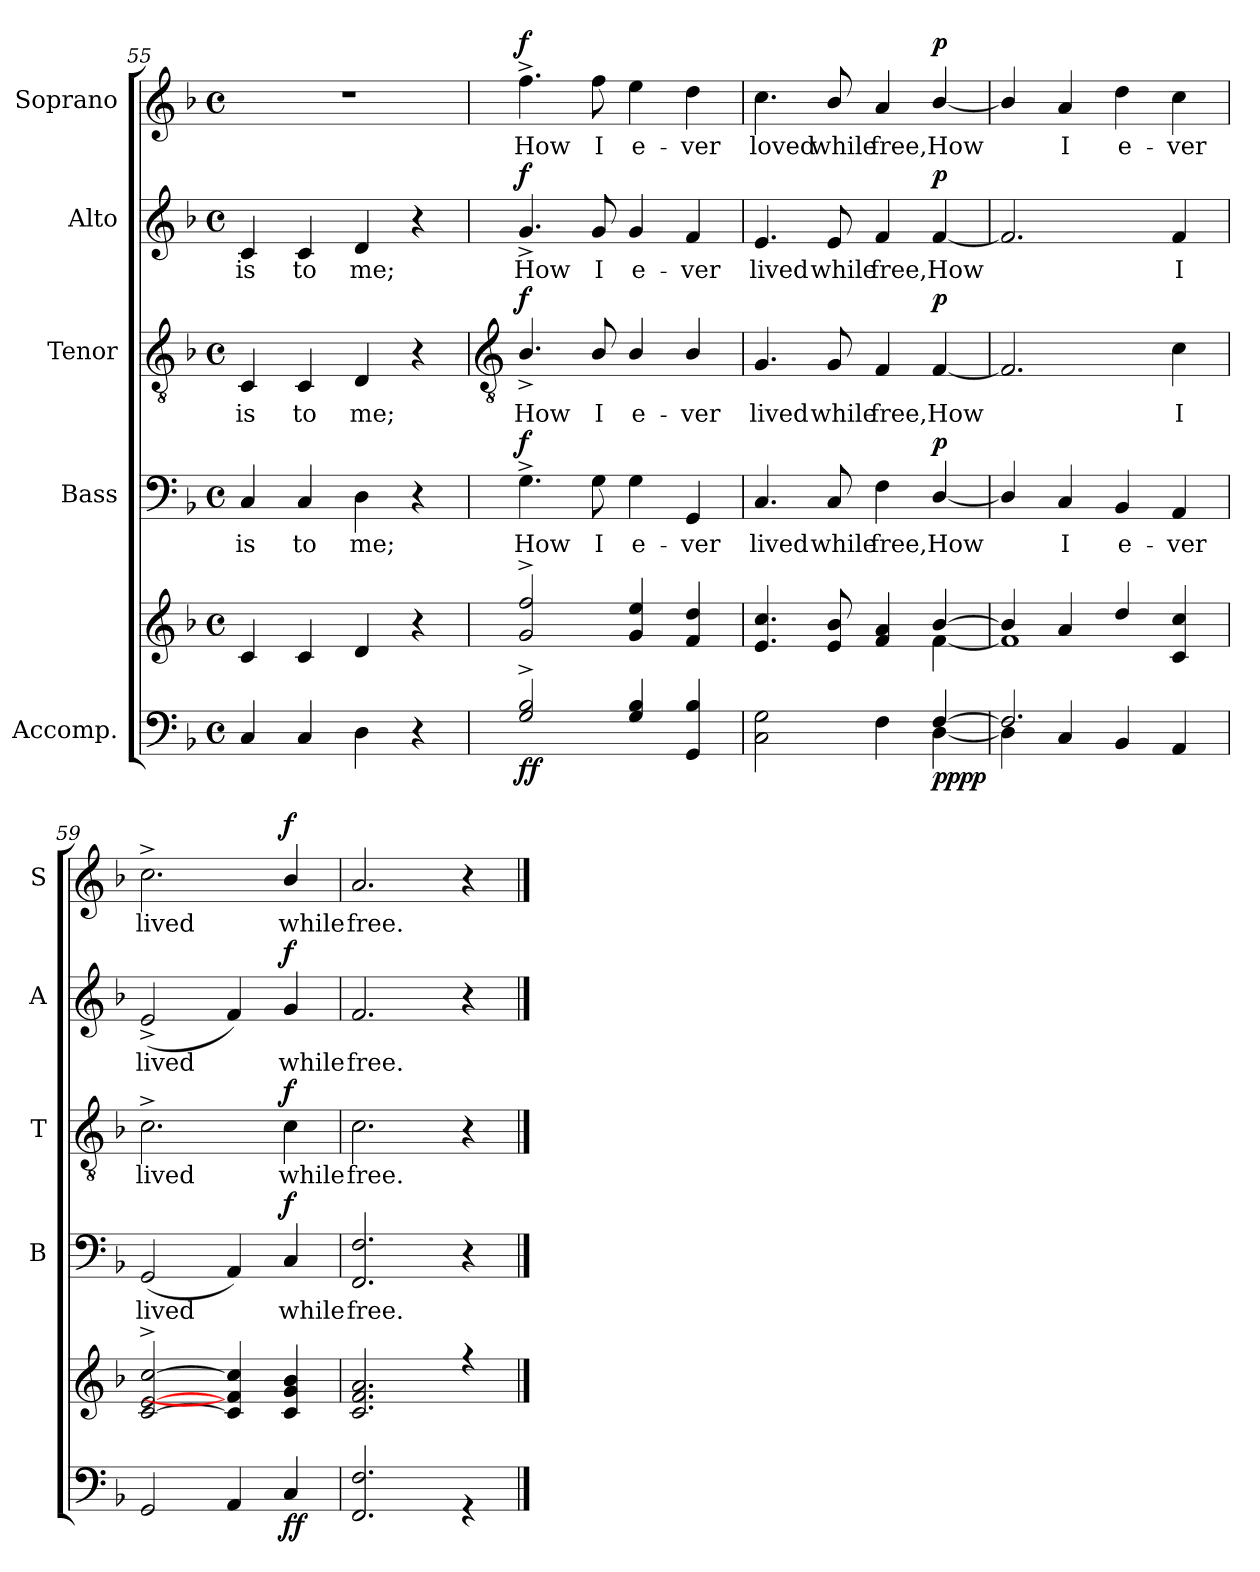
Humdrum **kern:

**kern	**kern	**dynam	**kern	**text	**dynam	**kern	**text	**dynam	**kern	**text	**dynam	**kern	**text	**dynam
*part5	*part5	*part5	*part4	*part4	*part4	*part3	*part3	*part3	*part2	*part2	*part2	*part1	*part1	*part1
*staff6	*staff5	*staff5/6	*staff4	*staff4	*staff4	*staff3	*staff3	*staff3	*staff2	*staff2	*staff2	*staff1	*staff1	*staff1
*I"Accomp.	*	*	*I"Bass	*	*	*I"Tenor	*	*	*I"Alto	*	*	*I"Soprano	*	*
*	*	*	*I'B	*	*	*I'T	*	*	*I'A	*	*	*I'S	*	*
*clefF4	*clefG2	*	*clefF4	*	*	*clefGv2	*	*	*clefG2	*	*	*clefG2	*	*
*k[b-]	*k[b-]	*	*k[b-]	*	*	*k[b-]	*	*	*k[b-]	*	*	*k[b-]	*	*
*F:	*F:	*	*F:	*	*	*F:	*	*	*F:	*	*	*F:	*	*
*M4/4	*M4/4	*	*M4/4	*	*	*M4/4	*	*	*M4/4	*	*	*M4/4	*	*
*met(c)	*met(c)	*	*met(c)	*	*	*met(c)	*	*	*met(c)	*	*	*met(c)	*	*
=55	=55	=55	=55	=55	=55	=55	=55	=55	=55	=55	=55	=55	=55	=55
!	!	!	!	!LO:LY:b	!	!	!LO:LY:b	!	!	!LO:LY:b	!	!	!	!
4C	4c	.	4C	is	.	4C	is	.	4c	is	.	1r	.	.
!	!	!	!	!LO:LY:b	!	!	!LO:LY:b	!	!	!LO:LY:b	!	!	!	!
4C	4c	.	4C	to	.	4C	to	.	4c	to	.	.	.	.
!	!	!	!	!LO:LY:b	!	!	!LO:LY:b	!	!	!LO:LY:b	!	!	!	!
4D	4d	.	4D	me;	.	4D	me;	.	4d	me;	.	.	.	.
4r	4r	.	4r	.	.	4r	.	.	4r	.	.	.	.	.
!!LO:LB:g=z
=56	=56	=56	=56	=56	=56	=56	=56	=56	=56	=56	=56	=56	=56	=56
*	*	*	*	*	*	*clefGv2	*	*	*	*	*	*	*	*
*^	*^	*	*	*	*	*	*	*	*	*	*	*	*	*
!	!	!	!	!LO:DY:b=2	!	!LO:LY:b	!	!	!LO:LY:b	!	!	!LO:LY:b	!	!	!LO:LY:b	!
!	!	!	!	!LO:DY:n=1:b	!	!	!LO:DY:b	!	!	!LO:DY:b	!	!	!LO:DY:b	!	!	!LO:DY:b
2G^ 2B-^	1ryy	2g^ 2ff^	1ryy	f f	4.G^	How	f	4.B-^/	How	f	4.g^	How	f	4.ff^	How	f
!	!	!	!	!	!	!LO:LY:b	!	!	!LO:LY:b	!	!	!LO:LY:b	!	!	!LO:LY:b	!
.	.	.	.	.	8G	I	.	8B-/	I	.	8g	I	.	8ff	I	.
!	!	!	!	!	!	!LO:LY:b	!	!	!LO:LY:b	!	!	!LO:LY:b	!	!	!LO:LY:b	!
4G 4B-	.	4g 4ee	.	.	4G	e-	.	4B-/	e-	.	4g	e-	.	4ee	e-	.
!	!	!	!	!	!	!LO:LY:b	!	!	!LO:LY:b	!	!	!LO:LY:b	!	!	!LO:LY:b	!
4GG 4B-	.	4f 4dd	.	.	4GG	-ver	.	4B-/	-ver	.	4f	-ver	.	4dd	-ver	.
=57	=57	=57	=57	=57	=57	=57	=57	=57	=57	=57	=57	=57	=57	=57	=57	=57
!	!	!	!	!	!	!LO:LY:b	!	!	!LO:LY:b	!	!	!LO:LY:b	!	!	!LO:LY:b	!
2.ryy	2C\ 2G\	4.e 4.cc	2.ryy	.	4.C	lived	.	4.G	lived	.	4.e	lived	.	4.cc	loved	.
!	!	!	!	!	!	!LO:LY:b	!	!	!LO:LY:b	!	!	!LO:LY:b	!	!	!LO:LY:b	!
.	.	8e/ 8b-/	.	.	8C	while	.	8G	while	.	8e	while	.	8b-/	while	.
!	!	!	!	!	!	!LO:LY:b	!	!	!LO:LY:b	!	!	!LO:LY:b	!	!	!LO:LY:b	!
.	4F\	4f 4a	.	.	4F	free,	.	4F	free,	.	4f	free,	.	4a	free,	.
!	!	!	!	!LO:DY:b=2	!	!LO:LY:b	!	!	!LO:LY:b	!	!	!LO:LY:b	!	!	!LO:LY:b	!
!	!	!	!	!LO:DY:n=1:b=2	!	!	!	!	!	!	!	!	!	!	!	!
!	!	!	!	!LO:DY:n=2:b	!	!	!	!	!	!	!	!	!	!	!	!
!	!	!	!	!LO:DY:n=3:b	!	!	!LO:DY:b	!	!	!LO:DY:b	!	!	!LO:DY:b	!	!	!LO:DY:b
[4F/	[4D\	[4b-/	[4f\	p p p p	[4D/	How	p	[4F	How	p	[4f	How	p	[4b-/	How	p
=58	=58	=58	=58	=58	=58	=58	=58	=58	=58	=58	=58	=58	=58	=58	=58	=58
2.F/]	4D\]	4b-/]	1f\]	.	4D/]	.	.	2.F]	.	.	2.f]	.	.	4b-/]	.	.
!	!	!	!	!	!	!LO:LY:b	!	!	!	!	!	!	!	!	!LO:LY:b	!
.	4C/	4a	.	.	4C	I	.	.	.	.	.	.	.	4a	I	.
!	!	!	!	!	!	!LO:LY:b	!	!	!	!	!	!	!	!	!LO:LY:b	!
.	4BB-/	4dd	.	.	4BB-	e-	.	.	.	.	.	.	.	4dd	e-	.
!	!	!	!	!	!	!LO:LY:b	!	!	!LO:LY:b	!	!	!LO:LY:b	!	!	!LO:LY:b	!
4ryy	4AA/	4c 4cc	.	.	4AA	-ver	.	4c	I	.	4f	I	.	4cc	-ver	.
=59	=59	=59	=59	=59	=59	=59	=59	=59	=59	=59	=59	=59	=59	=59	=59	=59
!	!	!	!	!	!	!LO:LY:b	!	!	!LO:LY:b	!	!	!LO:LY:b	!	!	!LO:LY:b	!
1ryy	2GG/	[2c^ [2e^ [2cc^	1ryy	.	(<2GG	lived	.	2.c^	lived	.	(<2e^	lived	.	2.cc^	lived	.
.	4AA/	4c] 4f] 4cc]	.	.	4AA)	.	.	.	.	.	4f)	.	.	.	.	.
!	!	!	!	!LO:DY:b=2	!	!LO:LY:b	!	!	!LO:LY:b	!	!	!LO:LY:b	!	!	!LO:LY:b	!
!	!	!	!	!LO:DY:n=1:b	!	!	!LO:DY:b	!	!	!LO:DY:b	!	!	!LO:DY:b	!	!	!LO:DY:b
.	4C/	4c/ 4g/ 4b-/	.	f f	4C	while	f	4c	while	f	4g	while	f	4b-/	while	f
=60	=60	=60	=60	=60	=60	=60	=60	=60	=60	=60	=60	=60	=60	=60	=60	=60
!	!	!	!	!	!	!LO:LY:b	!	!	!LO:LY:b	!	!	!LO:LY:b	!	!	!LO:LY:b	!
1ryy	2.FF/ 2.F/	2.c 2.f 2.a	1ryy	.	2.FF 2.F	free.	.	2.c	free.	.	2.f	free.	.	2.a	free.	.
.	4r	4r	.	.	4r	.	.	4r	.	.	4r	.	.	4r	.	.
*v	*v	*	*	*	*	*	*	*	*	*	*	*	*	*	*	*
*	*v	*v	*	*	*	*	*	*	*	*	*	*	*	*	*
==	==	==	==	==	==	==	==	==	==	==	==	==	==	==
*-	*-	*-	*-	*-	*-	*-	*-	*-	*-	*-	*-	*-	*-	*-
